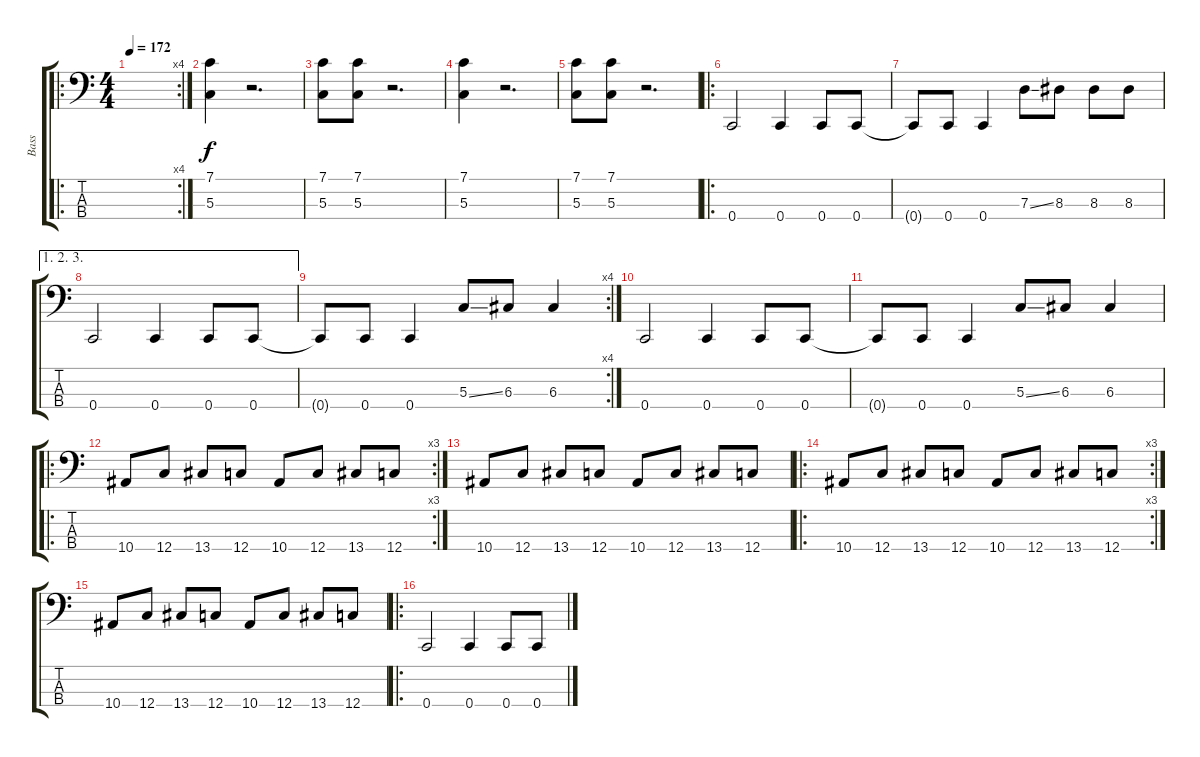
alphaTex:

\track ("Bass" "Bass") {instrument electricbassfinger}
\staff {score tabs}
\tuning (F2 C2 G1 C1) {hide}
\ro
\rc 4
\ts (4 4)
\tempo 172
\clef f4
\ks c
|
(7.1 5.3).4 r.2{d} |
(7.1 5.3).8 (7.1 5.3).8 r.2{d} |
(7.1 5.3).4 r.2{d} |
(7.1 5.3).8 (7.1 5.3).8 r.2{d} |
\ro
0.4.2 0.4.4 0.4.8 0.4.8 |
0.4{t}.8 0.4.8 0.4.4 7.3{ss}.8 8.3.8 8.3.8 8.3.8 |
\ae (1 2 3)
0.4.2 0.4.4 0.4.8 0.4.8 |
\rc 4
0.4{t}.8 0.4.8 0.4.4 5.3{ss}.8 6.3.8 6.3.4 |
0.4.2 0.4.4 0.4.8 0.4.8 |
0.4{t}.8 0.4.8 0.4.4 5.3{ss}.8 6.3.8 6.3.4 |
\ro
\rc 3
10.4.8 12.4.8 13.4.8 12.4.8 10.4.8 12.4.8 13.4.8 12.4.8 |
10.4.8 12.4.8 13.4.8 12.4.8 10.4.8 12.4.8 13.4.8 12.4.8 |
\ro
\rc 3
10.4.8 12.4.8 13.4.8 12.4.8 10.4.8 12.4.8 13.4.8 12.4.8 |
10.4.8 12.4.8 13.4.8 12.4.8 10.4.8 12.4.8 13.4.8 12.4.8 |
\ro
0.4.2 0.4.4 0.4.8 0.4.8
